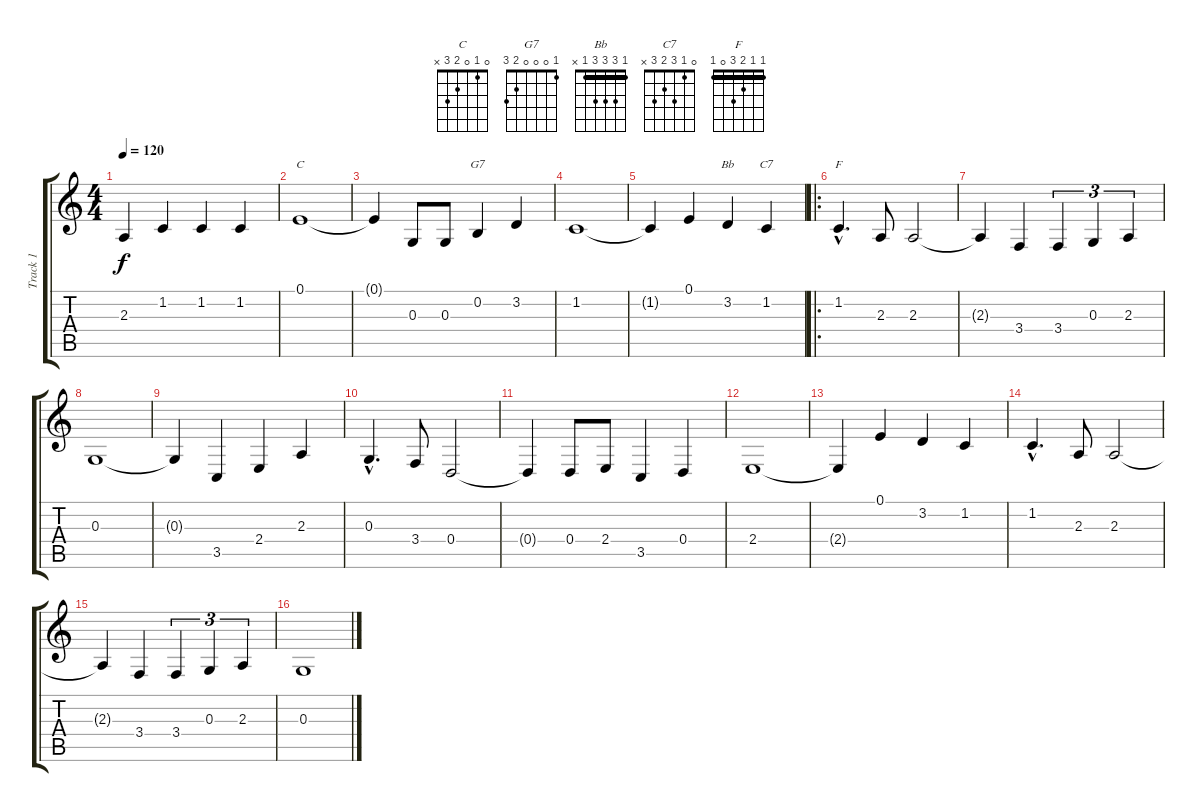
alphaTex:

\track ("Track 1" "Track 1") {instrument brightacousticpiano}
\staff {score tabs}
\tuning (E4 B3 G3 D3 A2 E2) {hide}
\chord ("C" 0 1 0 2 3 x)
\chord ("G7" 1 0 0 0 2 3)
\chord ("Bb" 1 3 3 3 1 x) {barre 1}
\chord ("C7" 0 1 3 2 3 x)
\chord ("F" 1 1 2 3 0 1) {barre 1}
\ts (4 4)
\tempo 120
\clef g2
\ks c
2.3{t}.4{dy f} 1.2.4 1.2.4 1.2.4 |
0.1.1{ch "C"} |
0.1{t}.4 0.3.8 0.3.8 0.2.4{ch "G7"} 3.2.4 |
1.2.1 |
1.2{t}.4 0.1.4 3.2.4{ch "Bb"} 1.2.4{ch "C7"} |
\ro
1.2{hac}.4{d ch "F"} 2.3.8 2.3.2 |
2.3{t}.4 3.4.4 3.4.4{tu (3 2)} 0.3.4{tu (3 2)} 2.3.4{tu (3 2)} |
0.3.1 |
0.3{t}.4 3.5.4 2.4.4 2.3.4 |
0.3{hac}.4{d} 3.4.8 0.4.2 |
0.4{t}.4 0.4.8 2.4.8 3.5.4 0.4.4 |
2.4.1 |
2.4{t}.4 0.1.4 3.2.4 1.2.4 |
1.2{hac}.4{d} 2.3.8 2.3.2 |
2.3{t}.4 3.4.4 3.4.4{tu (3 2)} 0.3.4{tu (3 2)} 2.3.4{tu (3 2)} |
0.3.1
